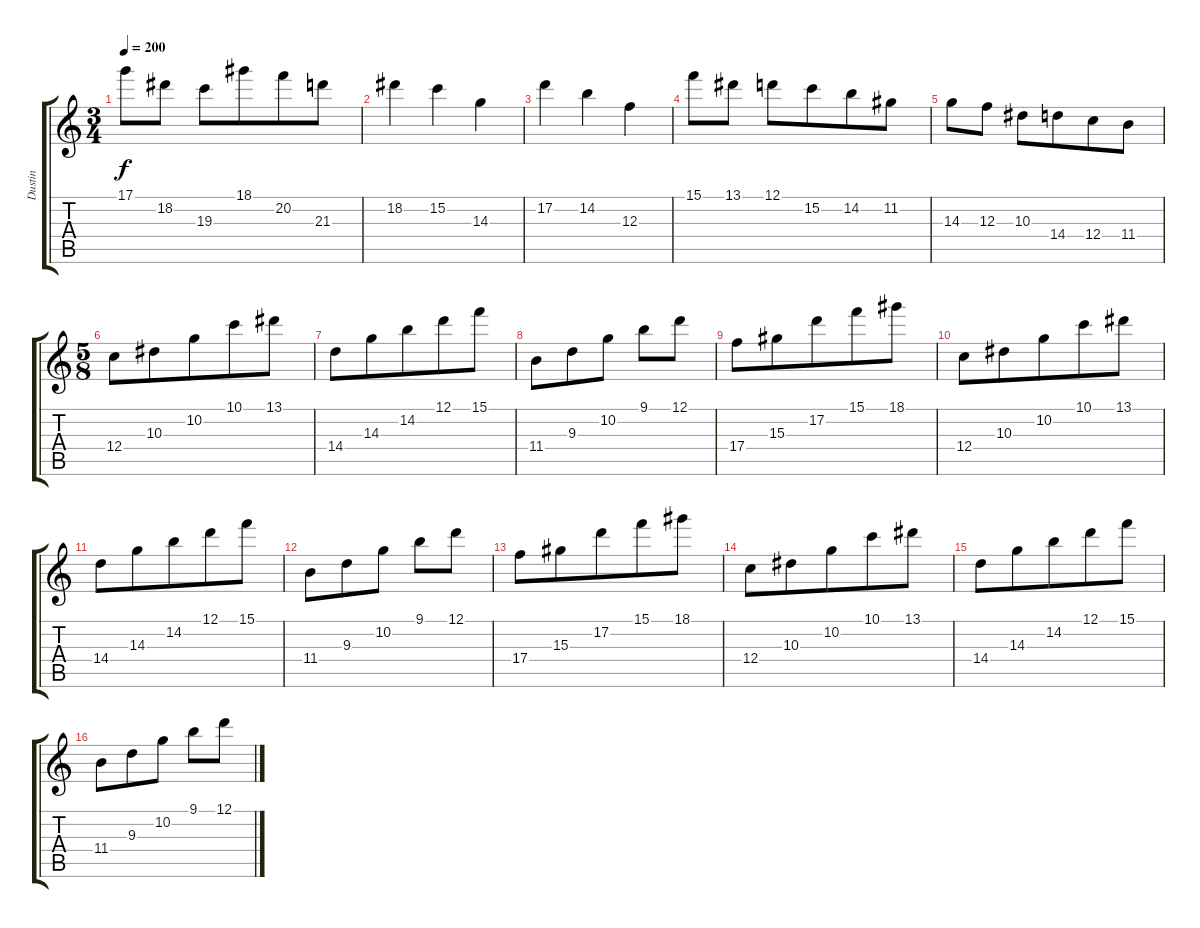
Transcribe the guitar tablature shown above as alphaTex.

\track ("Dustin" "Dustin") {instrument overdrivenguitar}
\staff {score tabs}
\tuning (D4 A3 F3 C3 G2 C2) {hide}
\ts (3 4)
\tempo 200
\clef g2
\ks c
17.1.8{dy f} 18.2.8 19.3.8{beam merge} 18.1.8{beam merge} 20.2.8{beam merge} 21.3.8 |
18.2.4 15.2.4 14.3.4 |
17.2.4 14.2.4 12.3.4 |
15.1.8{beam merge} 13.1.8 12.1.8 15.2.8{beam merge} 14.2.8 11.2.8 |
14.3.8 12.3.8 10.3.8 14.4.8{beam merge} 12.4.8 11.4.8 |
\ts (5 8)
12.4.8{beam merge} 10.3.8 10.2.8{beam merge} 10.1.8{beam merge} 13.1.8 |
14.4.8 14.3.8 14.2.8{beam merge} 12.1.8 15.1.8 |
11.4.8 9.3.8 10.2.8 9.1.8 12.1.8 |
17.4.8{beam merge} 15.3.8{beam merge} 17.2.8{beam merge} 15.1.8{beam merge} 18.1.8 |
12.4.8{beam merge} 10.3.8 10.2.8{beam merge} 10.1.8{beam merge} 13.1.8 |
14.4.8 14.3.8 14.2.8{beam merge} 12.1.8 15.1.8 |
11.4.8 9.3.8 10.2.8 9.1.8 12.1.8 |
17.4.8{beam merge} 15.3.8{beam merge} 17.2.8{beam merge} 15.1.8{beam merge} 18.1.8 |
12.4.8{beam merge} 10.3.8 10.2.8{beam merge} 10.1.8{beam merge} 13.1.8 |
14.4.8 14.3.8 14.2.8{beam merge} 12.1.8 15.1.8 |
11.4.8 9.3.8 10.2.8 9.1.8 12.1.8
